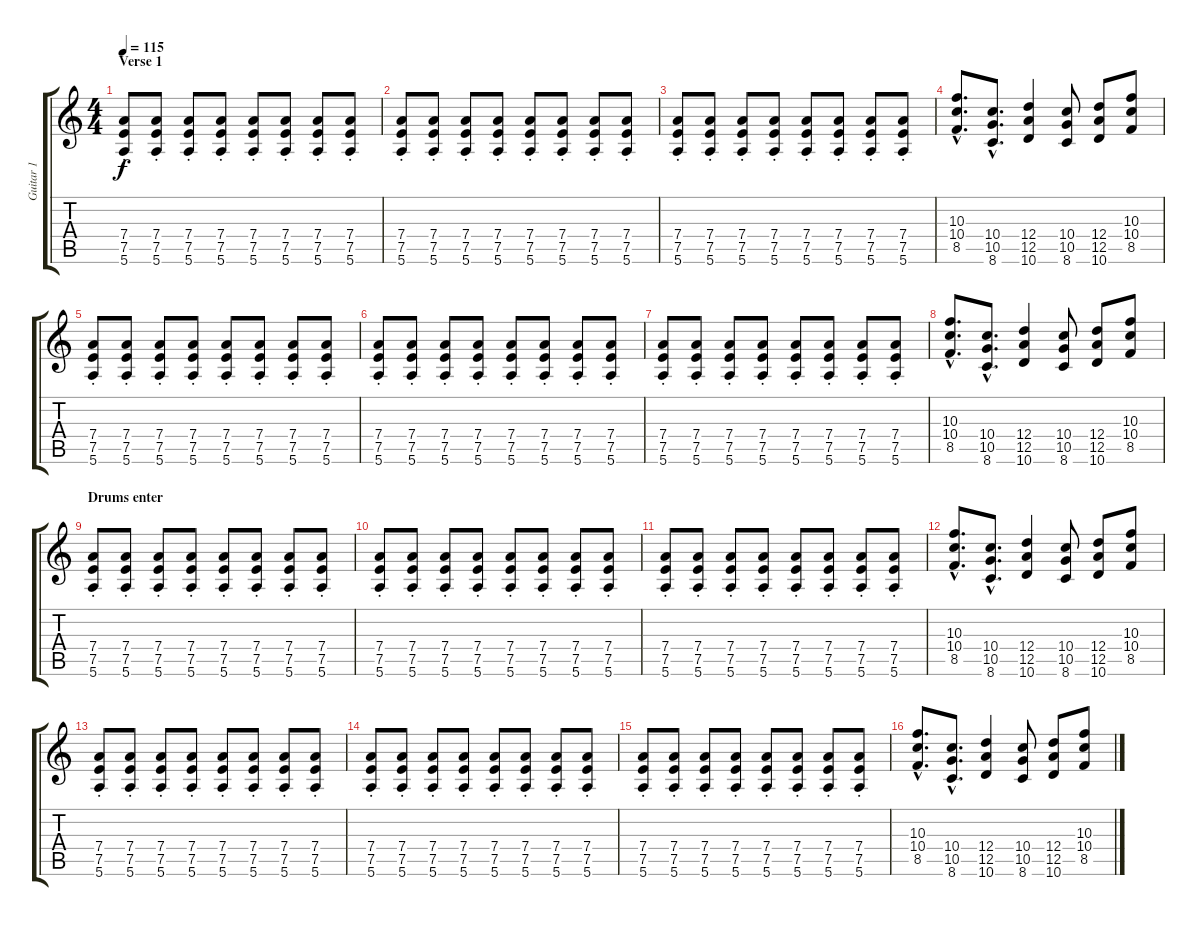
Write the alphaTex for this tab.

\track ("Guitar 1" "Guitar 1") {instrument overdrivenguitar}
\staff {score tabs}
\tuning (E4 B3 G3 D3 A2 E2) {hide}
\ts (4 4)
\section ("" "Verse 1")
\tempo 115
\clef g2
\ks c
(7.4{st} 7.5{st} 5.6{st}).8{dy f instrument overdrivenguitar} (7.4{st} 7.5{st} 5.6{st}).8 (7.4{st} 7.5{st} 5.6{st}).8 (7.4{st} 7.5{st} 5.6{st}).8 (7.4{st} 7.5{st} 5.6{st}).8 (7.4{st} 7.5{st} 5.6{st}).8 (7.4{st} 7.5{st} 5.6{st}).8 (7.4{st} 7.5{st} 5.6{st}).8 |
(7.4{st} 7.5{st} 5.6{st}).8 (7.4{st} 7.5{st} 5.6{st}).8 (7.4{st} 7.5{st} 5.6{st}).8 (7.4{st} 7.5{st} 5.6{st}).8 (7.4{st} 7.5{st} 5.6{st}).8 (7.4{st} 7.5{st} 5.6{st}).8 (7.4{st} 7.5{st} 5.6{st}).8 (7.4{st} 7.5{st} 5.6{st}).8 |
(7.4{st} 7.5{st} 5.6{st}).8 (7.4{st} 7.5{st} 5.6{st}).8 (7.4{st} 7.5{st} 5.6{st}).8 (7.4{st} 7.5{st} 5.6{st}).8 (7.4{st} 7.5{st} 5.6{st}).8 (7.4{st} 7.5{st} 5.6{st}).8 (7.4{st} 7.5{st} 5.6{st}).8 (7.4{st} 7.5{st} 5.6{st}).8 |
(10.3{hac} 10.4{hac} 8.5{hac}).8{d volume 16} (10.4{hac} 10.5{hac} 8.6{hac}).8{d} (12.4 12.5 10.6).4 (10.4 10.5 8.6).8 (12.4 12.5 10.6).8 (10.3 10.4 8.5).8 |
(7.4{st} 7.5{st} 5.6{st}).8{volume 10} (7.4{st} 7.5{st} 5.6{st}).8 (7.4{st} 7.5{st} 5.6{st}).8 (7.4{st} 7.5{st} 5.6{st}).8 (7.4{st} 7.5{st} 5.6{st}).8 (7.4{st} 7.5{st} 5.6{st}).8 (7.4{st} 7.5{st} 5.6{st}).8 (7.4{st} 7.5{st} 5.6{st}).8 |
(7.4{st} 7.5{st} 5.6{st}).8 (7.4{st} 7.5{st} 5.6{st}).8 (7.4{st} 7.5{st} 5.6{st}).8 (7.4{st} 7.5{st} 5.6{st}).8 (7.4{st} 7.5{st} 5.6{st}).8 (7.4{st} 7.5{st} 5.6{st}).8 (7.4{st} 7.5{st} 5.6{st}).8 (7.4{st} 7.5{st} 5.6{st}).8 |
(7.4{st} 7.5{st} 5.6{st}).8 (7.4{st} 7.5{st} 5.6{st}).8 (7.4{st} 7.5{st} 5.6{st}).8 (7.4{st} 7.5{st} 5.6{st}).8 (7.4{st} 7.5{st} 5.6{st}).8 (7.4{st} 7.5{st} 5.6{st}).8 (7.4{st} 7.5{st} 5.6{st}).8 (7.4{st} 7.5{st} 5.6{st}).8 |
(10.3{hac} 10.4{hac} 8.5{hac}).8{d volume 16} (10.4{hac} 10.5{hac} 8.6{hac}).8{d} (12.4 12.5 10.6).4 (10.4 10.5 8.6).8 (12.4 12.5 10.6).8 (10.3 10.4 8.5).8 |
\section ("" "Drums enter")
(7.4{st} 7.5{st} 5.6{st}).8{volume 12} (7.4{st} 7.5{st} 5.6{st}).8 (7.4{st} 7.5{st} 5.6{st}).8 (7.4{st} 7.5{st} 5.6{st}).8 (7.4{st} 7.5{st} 5.6{st}).8 (7.4{st} 7.5{st} 5.6{st}).8 (7.4{st} 7.5{st} 5.6{st}).8 (7.4{st} 7.5{st} 5.6{st}).8 |
(7.4{st} 7.5{st} 5.6{st}).8 (7.4{st} 7.5{st} 5.6{st}).8 (7.4{st} 7.5{st} 5.6{st}).8 (7.4{st} 7.5{st} 5.6{st}).8 (7.4{st} 7.5{st} 5.6{st}).8 (7.4{st} 7.5{st} 5.6{st}).8 (7.4{st} 7.5{st} 5.6{st}).8 (7.4{st} 7.5{st} 5.6{st}).8 |
(7.4{st} 7.5{st} 5.6{st}).8 (7.4{st} 7.5{st} 5.6{st}).8 (7.4{st} 7.5{st} 5.6{st}).8 (7.4{st} 7.5{st} 5.6{st}).8 (7.4{st} 7.5{st} 5.6{st}).8 (7.4{st} 7.5{st} 5.6{st}).8 (7.4{st} 7.5{st} 5.6{st}).8 (7.4{st} 7.5{st} 5.6{st}).8 |
(10.3{hac} 10.4{hac} 8.5{hac}).8{d volume 16} (10.4{hac} 10.5{hac} 8.6{hac}).8{d} (12.4 12.5 10.6).4 (10.4 10.5 8.6).8 (12.4 12.5 10.6).8 (10.3 10.4 8.5).8 |
(7.4{st} 7.5{st} 5.6{st}).8{volume 12} (7.4{st} 7.5{st} 5.6{st}).8 (7.4{st} 7.5{st} 5.6{st}).8 (7.4{st} 7.5{st} 5.6{st}).8 (7.4{st} 7.5{st} 5.6{st}).8 (7.4{st} 7.5{st} 5.6{st}).8 (7.4{st} 7.5{st} 5.6{st}).8 (7.4{st} 7.5{st} 5.6{st}).8 |
(7.4{st} 7.5{st} 5.6{st}).8 (7.4{st} 7.5{st} 5.6{st}).8 (7.4{st} 7.5{st} 5.6{st}).8 (7.4{st} 7.5{st} 5.6{st}).8 (7.4{st} 7.5{st} 5.6{st}).8 (7.4{st} 7.5{st} 5.6{st}).8 (7.4{st} 7.5{st} 5.6{st}).8 (7.4{st} 7.5{st} 5.6{st}).8 |
(7.4{st} 7.5{st} 5.6{st}).8 (7.4{st} 7.5{st} 5.6{st}).8 (7.4{st} 7.5{st} 5.6{st}).8 (7.4{st} 7.5{st} 5.6{st}).8 (7.4{st} 7.5{st} 5.6{st}).8 (7.4{st} 7.5{st} 5.6{st}).8 (7.4{st} 7.5{st} 5.6{st}).8 (7.4{st} 7.5{st} 5.6{st}).8 |
(10.3{hac} 10.4{hac} 8.5{hac}).8{d volume 16} (10.4{hac} 10.5{hac} 8.6{hac}).8{d} (12.4 12.5 10.6).4 (10.4 10.5 8.6).8 (12.4 12.5 10.6).8 (10.3 10.4 8.5).8
